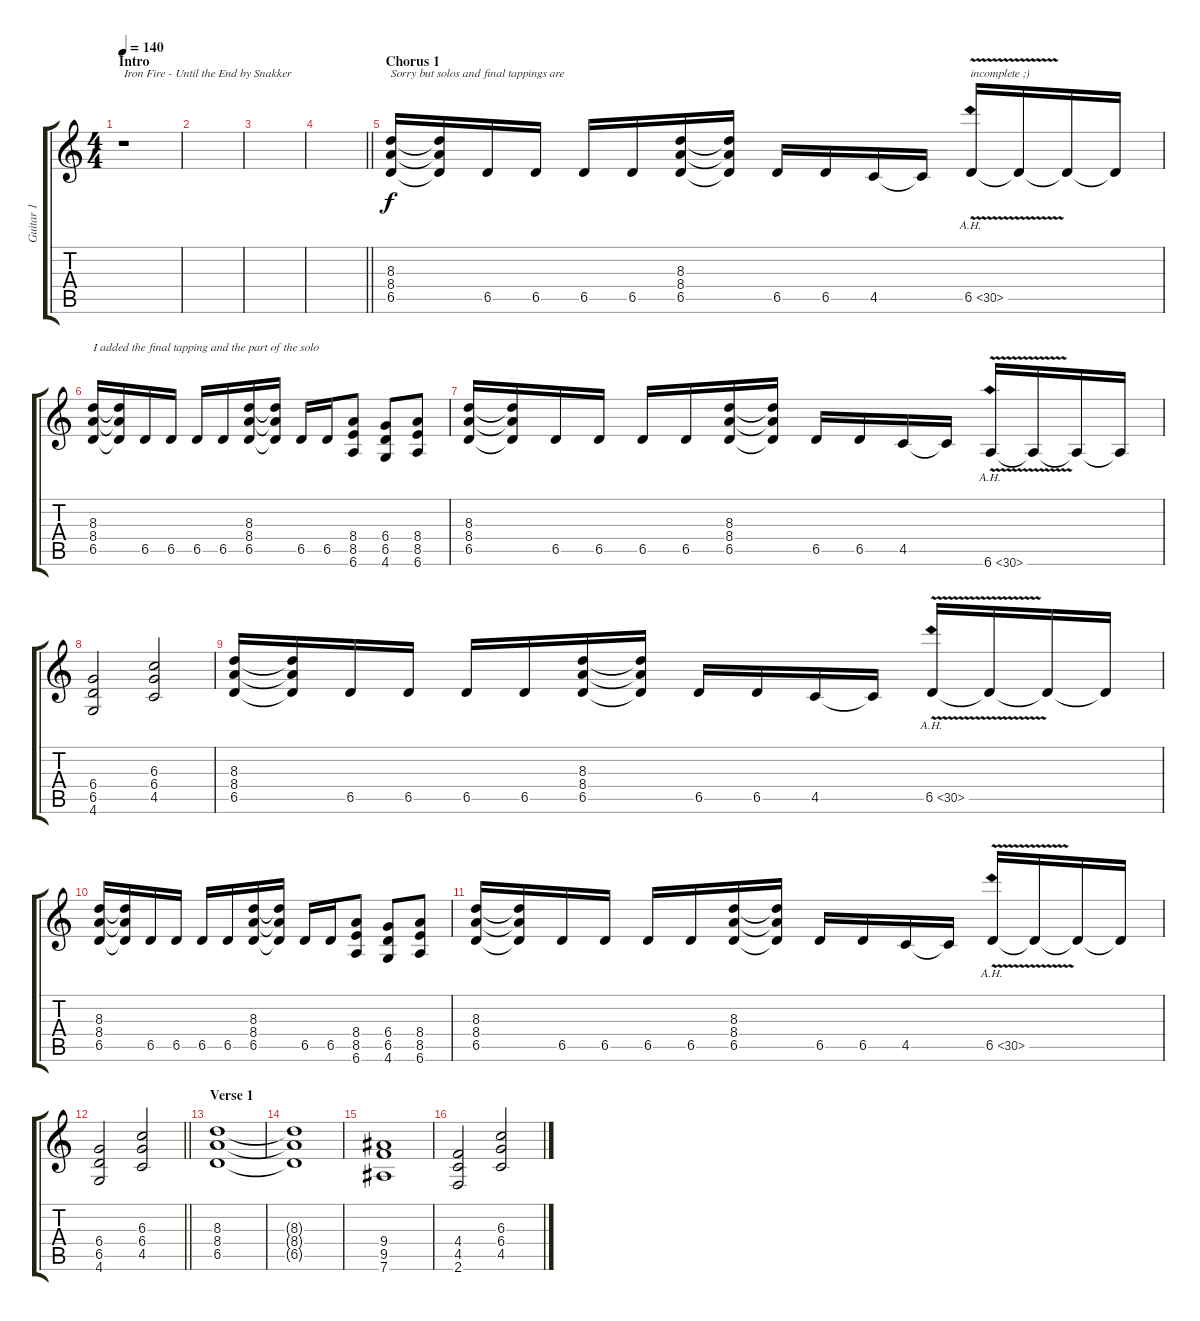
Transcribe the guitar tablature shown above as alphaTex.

\track ("Guitar 1" "Guitar 1") {instrument distortionguitar}
\staff {score tabs}
\tuning (Eb4 Bb3 Gb3 Db3 Ab2 Eb2) {hide}
\ts (4 4)
\section ("" "Intro")
\tempo 140
\clef g2
\ks c
r.1{txt "Iron Fire - Until the End by Snakker" dy f instrument distortionguitar} |
|
|
\barLineRight lightlight
|
\section ("" "Chorus 1")
(8.3 8.4 6.5).16{txt "Sorry but solos and final tappings are"} (8.3{t} 8.4{t} 6.5{t}).16 6.5.16 6.5.16 6.5.16 6.5.16 (8.3 8.4 6.5).16 (8.3{t} 8.4{t} 6.5{t}).16 6.5.16 6.5.16 4.5.16 4.5{t}.16 6.5{ah 24 v}.16{txt "incomplete ;)"} 6.5{t}.16 6.5{t}.16 6.5{t}.16 |
(8.3 8.4 6.5).16{txt "I added the final tapping and the part of the solo"} (8.3{t} 8.4{t} 6.5{t}).16 6.5.16 6.5.16 6.5.16 6.5.16 (8.3 8.4 6.5).16 (8.3{t} 8.4{t} 6.5{t}).16 6.5.16 6.5.16 (8.4 8.5 6.6).8 (6.4 6.5 4.6).8 (8.4 8.5 6.6).8 |
(8.3 8.4 6.5).16 (8.3{t} 8.4{t} 6.5{t}).16 6.5.16 6.5.16 6.5.16 6.5.16 (8.3 8.4 6.5).16 (8.3{t} 8.4{t} 6.5{t}).16 6.5.16 6.5.16 4.5.16 4.5{t}.16 6.6{ah 24 v}.16 6.6{t}.16 6.6{t}.16 6.6{t}.16 |
(6.4 6.5 4.6).2 (6.3 6.4 4.5).2 |
(8.3 8.4 6.5).16 (8.3{t} 8.4{t} 6.5{t}).16 6.5.16 6.5.16 6.5.16 6.5.16 (8.3 8.4 6.5).16 (8.3{t} 8.4{t} 6.5{t}).16 6.5.16 6.5.16 4.5.16 4.5{t}.16 6.5{ah 24 v}.16 6.5{t}.16 6.5{t}.16 6.5{t}.16 |
(8.3 8.4 6.5).16 (8.3{t} 8.4{t} 6.5{t}).16 6.5.16 6.5.16 6.5.16 6.5.16 (8.3 8.4 6.5).16 (8.3{t} 8.4{t} 6.5{t}).16 6.5.16 6.5.16 (8.4 8.5 6.6).8 (6.4 6.5 4.6).8 (8.4 8.5 6.6).8 |
(8.3 8.4 6.5).16 (8.3{t} 8.4{t} 6.5{t}).16 6.5.16 6.5.16 6.5.16 6.5.16 (8.3 8.4 6.5).16 (8.3{t} 8.4{t} 6.5{t}).16 6.5.16 6.5.16 4.5.16 4.5{t}.16 6.5{ah 24 v}.16 6.5{t}.16 6.5{t}.16 6.5{t}.16 |
\barLineRight lightlight
(6.4 6.5 4.6).2 (6.3 6.4 4.5).2 |
\section ("" "Verse 1")
(8.3 8.4 6.5).1 |
(8.3{t} 8.4{t} 6.5{t}).1 |
(9.4 9.5 7.6).1 |
(4.4 4.5 2.6).2 (6.3 6.4 4.5).2
